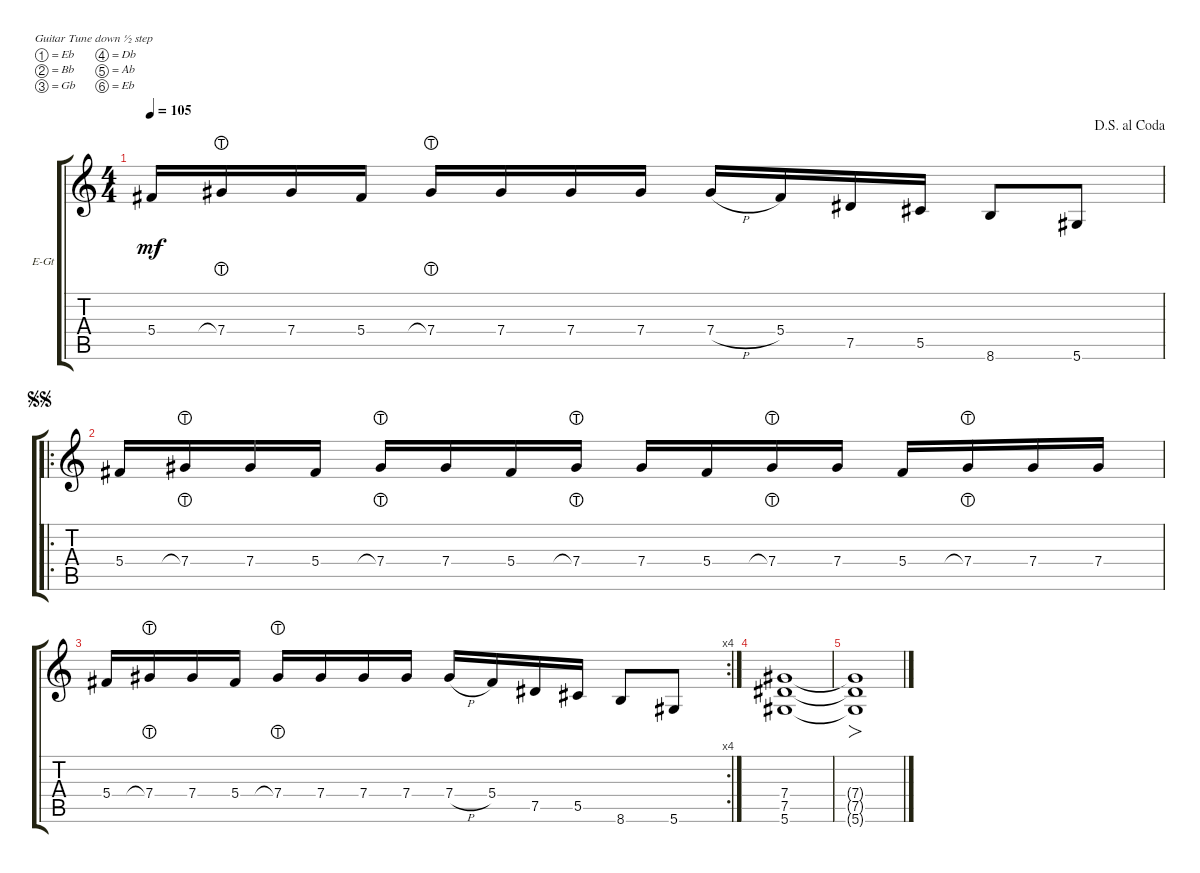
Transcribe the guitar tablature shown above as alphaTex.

\defaultSystemsLayout 4
\bracketExtendMode groupsimilarinstruments
\firstSystemTrackNameOrientation horizontal
\otherSystemsTrackNameOrientation horizontal
\track ("E-Gt Overdriven" "E-Gt") {instrument overdrivenguitar}
\staff {score tabs}
\tuning (Eb4 Bb3 Gb3 Db3 Ab2 Eb2)
\ts (4 4)
\jump dalsegnoalcoda
\tempo 105
\clef g2
\ks c
5.4.16{dy mf} 7.4{lht}.16 7.4.16 5.4.16 7.4{lht}.16 7.4.16 7.4.16 7.4.16 7.4{h}.16 5.4.16 7.5.16 5.5.16 8.6.8 5.6.8 |
\ro
\jump segnosegno
5.4.16 7.4{lht}.16 7.4.16 5.4.16 7.4{lht}.16 7.4.16 5.4.16 7.4{lht}.16 7.4.16 5.4.16 7.4{lht}.16 7.4.16 5.4.16 7.4{lht}.16 7.4.16 7.4.16 |
\rc 4
5.4.16 7.4{lht}.16 7.4.16 5.4.16 7.4{lht}.16 7.4.16 7.4.16 7.4.16 7.4{h}.16 5.4.16 7.5.16 5.5.16 8.6.8 5.6.8 |
(5.6 7.5 7.4).1 |
(5.6{t} 7.5{t} 7.4{t}).1{fo}
